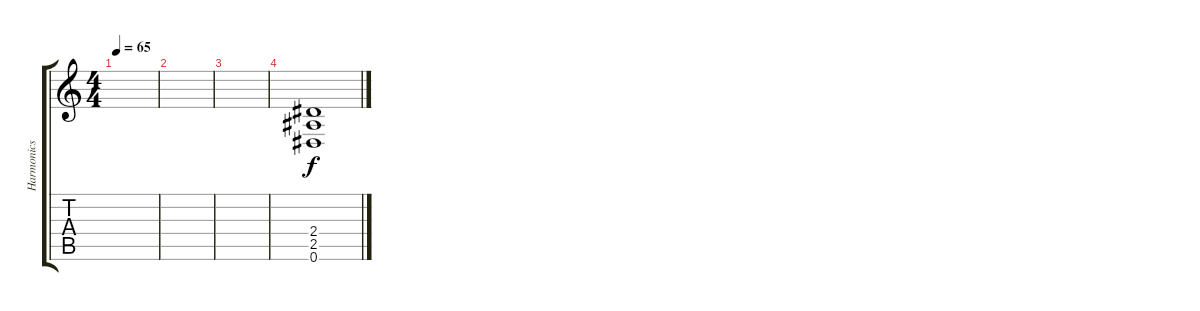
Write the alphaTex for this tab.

\track ("Harmonics" "Harmonics") {instrument distortionguitar}
\staff {score tabs}
\tuning (Eb4 Bb3 Gb3 Db3 Ab2 Eb2) {hide}
\ts (4 4)
\tempo 65
\clef g2
\ks c
|
|
|
(2.4 2.5 0.6).1
